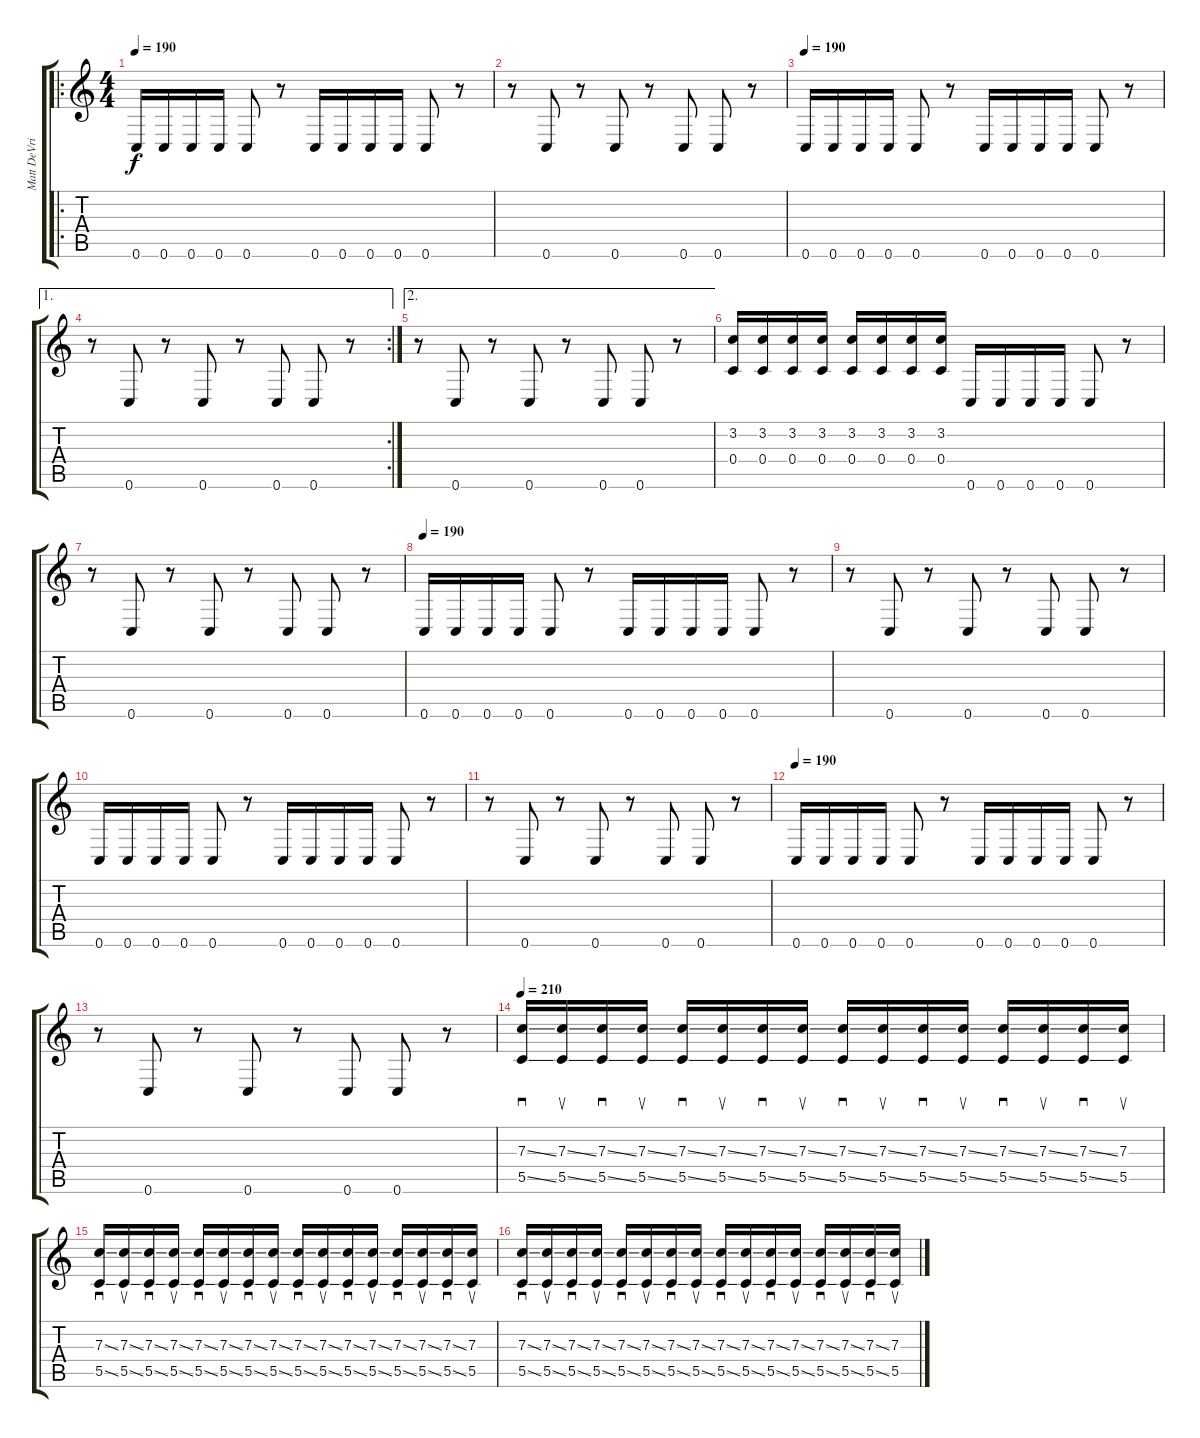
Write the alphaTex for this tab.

\track ("Matt DeVries" "Matt DeVri") {instrument distortionguitar}
\staff {score tabs}
\tuning (D4 A3 F3 C3 G2 C2) {hide}
\ro
\ts (4 4)
\tempo 190
\clef g2
\ks c
0.6.16{dy f} 0.6.16 0.6.16 0.6.16 0.6.8 r.8 0.6.16 0.6.16 0.6.16 0.6.16 0.6.8 r.8 |
r.8 0.6.8 r.8 0.6.8 r.8 0.6.8 0.6.8 r.8 |
\tempo 190
0.6.16 0.6.16 0.6.16 0.6.16 0.6.8 r.8 0.6.16 0.6.16 0.6.16 0.6.16 0.6.8 r.8 |
\ae 1
\rc 2
r.8 0.6.8 r.8 0.6.8 r.8 0.6.8 0.6.8 r.8 |
\ae 2
r.8 0.6.8 r.8 0.6.8 r.8 0.6.8 0.6.8 r.8 |
(3.2 0.4).16 (3.2 0.4).16 (3.2 0.4).16 (3.2 0.4).16 (3.2 0.4).16 (3.2 0.4).16 (3.2 0.4).16 (3.2 0.4).16 0.6.16 0.6.16 0.6.16 0.6.16 0.6.8 r.8 |
r.8 0.6.8 r.8 0.6.8 r.8 0.6.8 0.6.8 r.8 |
\tempo 190
0.6.16 0.6.16 0.6.16 0.6.16 0.6.8 r.8 0.6.16 0.6.16 0.6.16 0.6.16 0.6.8 r.8 |
r.8 0.6.8 r.8 0.6.8 r.8 0.6.8 0.6.8 r.8 |
0.6.16 0.6.16 0.6.16 0.6.16 0.6.8 r.8 0.6.16 0.6.16 0.6.16 0.6.16 0.6.8 r.8 |
r.8 0.6.8 r.8 0.6.8 r.8 0.6.8 0.6.8 r.8 |
\tempo 190
0.6.16 0.6.16 0.6.16 0.6.16 0.6.8 r.8 0.6.16 0.6.16 0.6.16 0.6.16 0.6.8 r.8 |
r.8 0.6.8 r.8 0.6.8 r.8 0.6.8 0.6.8 r.8 |
\tempo 210
(7.3{ss} 5.5{ss}).16{sd volume 8} (7.3{ss} 5.5{ss}).16{su} (7.3{ss} 5.5{ss}).16{sd} (7.3{ss} 5.5{ss}).16{su} (7.3{ss} 5.5{ss}).16{sd} (7.3{ss} 5.5{ss}).16{su} (7.3{ss} 5.5{ss}).16{sd} (7.3{ss} 5.5{ss}).16{su} (7.3{ss} 5.5{ss}).16{sd} (7.3{ss} 5.5{ss}).16{su} (7.3{ss} 5.5{ss}).16{sd} (7.3{ss} 5.5{ss}).16{su} (7.3{ss} 5.5{ss}).16{sd} (7.3{ss} 5.5{ss}).16{su} (7.3{ss} 5.5{ss}).16{sd} (7.3 5.5).16{su} |
(7.3{ss} 5.5{ss}).16{sd} (7.3{ss} 5.5{ss}).16{su} (7.3{ss} 5.5{ss}).16{sd} (7.3{ss} 5.5{ss}).16{su} (7.3{ss} 5.5{ss}).16{sd} (7.3{ss} 5.5{ss}).16{su} (7.3{ss} 5.5{ss}).16{sd} (7.3{ss} 5.5{ss}).16{su} (7.3{ss} 5.5{ss}).16{sd} (7.3{ss} 5.5{ss}).16{su} (7.3{ss} 5.5{ss}).16{sd} (7.3{ss} 5.5{ss}).16{su} (7.3{ss} 5.5{ss}).16{sd} (7.3{ss} 5.5{ss}).16{su} (7.3{ss} 5.5{ss}).16{sd} (7.3 5.5).16{su} |
(7.3{ss} 5.5{ss}).16{sd} (7.3{ss} 5.5{ss}).16{su} (7.3{ss} 5.5{ss}).16{sd} (7.3{ss} 5.5{ss}).16{su} (7.3{ss} 5.5{ss}).16{sd} (7.3{ss} 5.5{ss}).16{su} (7.3{ss} 5.5{ss}).16{sd} (7.3{ss} 5.5{ss}).16{su} (7.3{ss} 5.5{ss}).16{sd} (7.3{ss} 5.5{ss}).16{su} (7.3{ss} 5.5{ss}).16{sd} (7.3{ss} 5.5{ss}).16{su} (7.3{ss} 5.5{ss}).16{sd} (7.3{ss} 5.5{ss}).16{su} (7.3{ss} 5.5{ss}).16{sd} (7.3 5.5).16{su}
